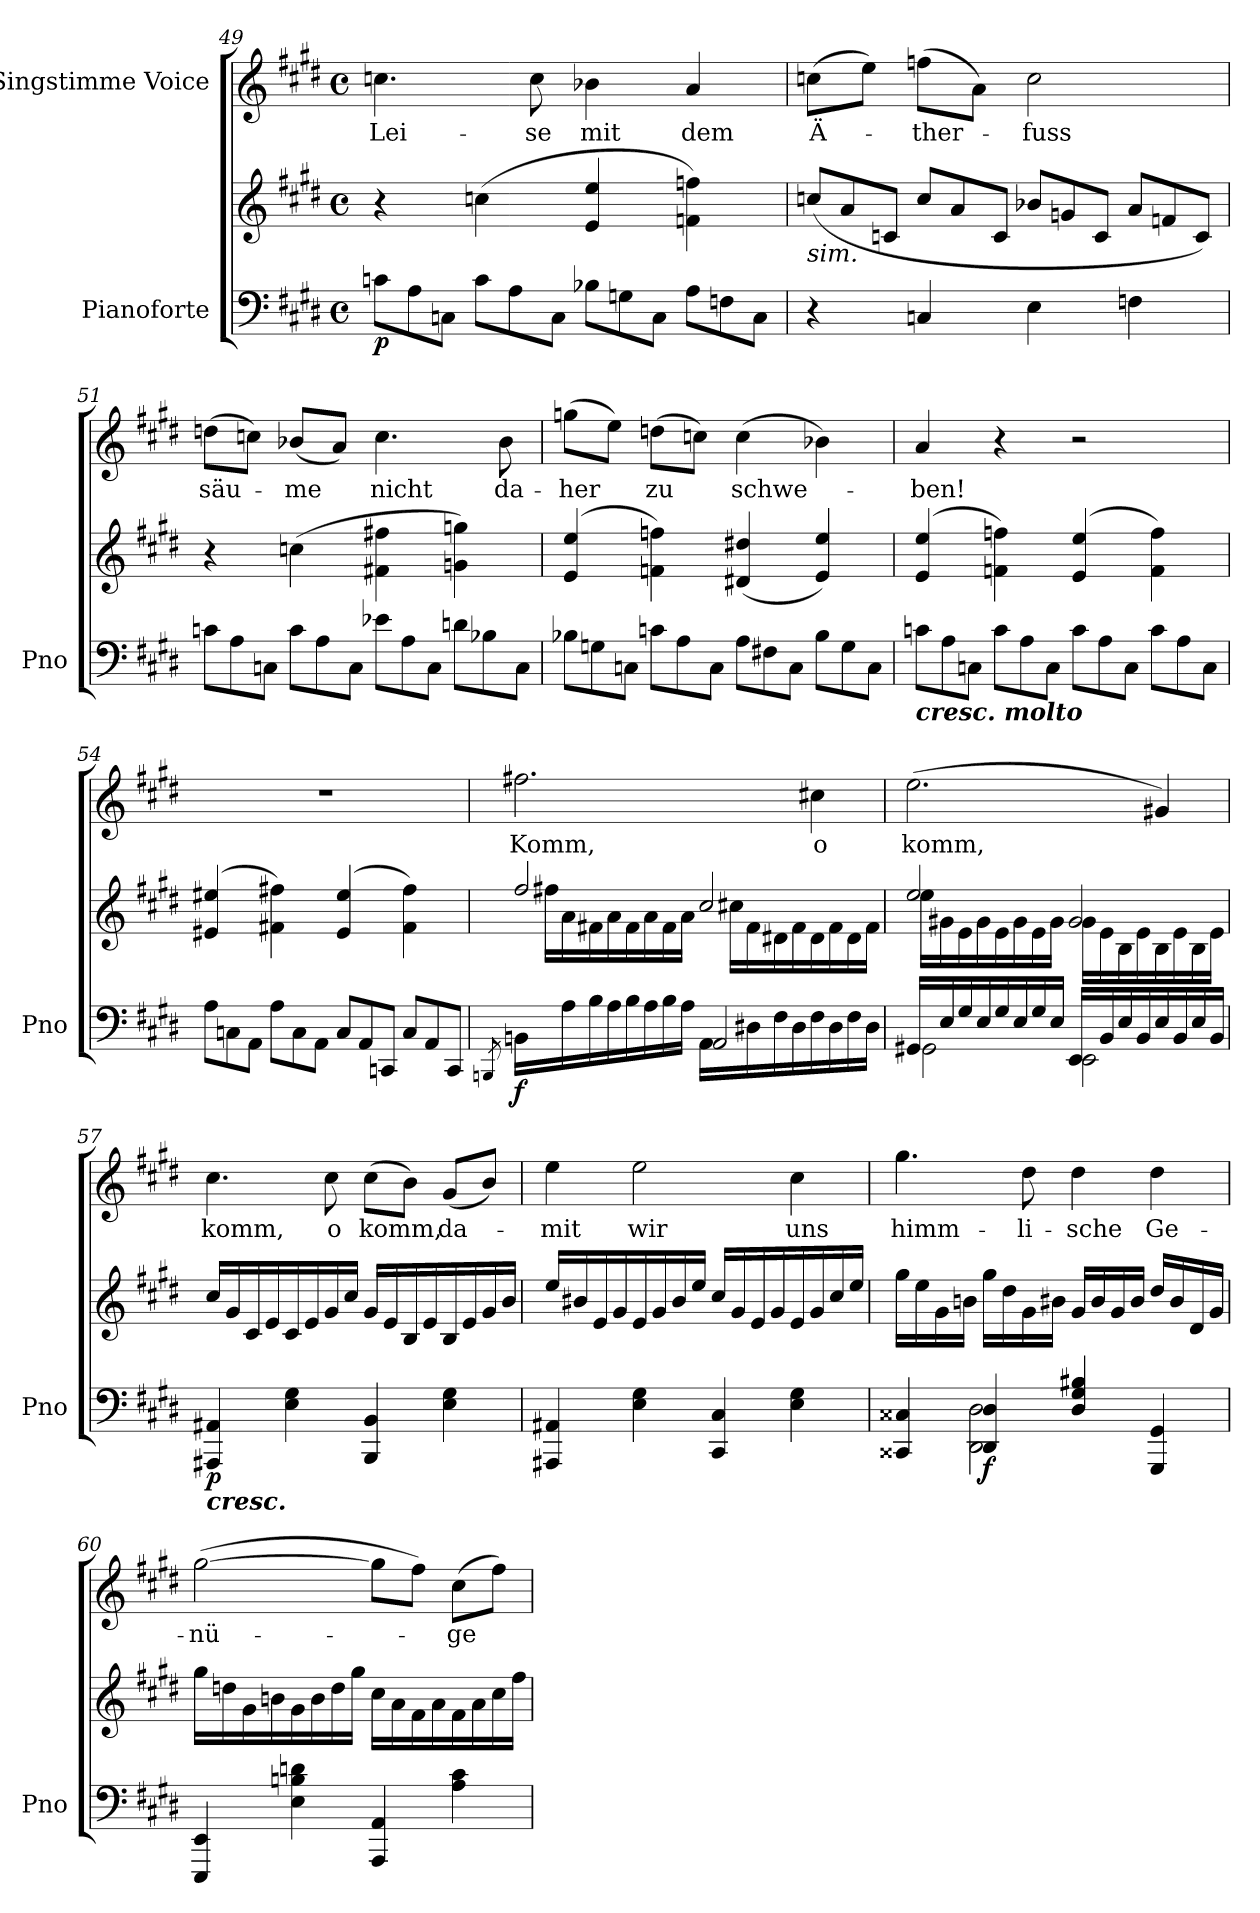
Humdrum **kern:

**kern	**kern	**dynam	**kern	**text
*part2	*part2	*part2	*part1	*part1
*staff3	*staff2	*staff2/3	*staff1	*staff1
*I"Pianoforte	*	*	*I"Singstimme Voice	*
*I'Pno	*	*	*	*
!!LO:LB:g=z
*clefF4	*clefG2	*	*clefG2	*
*k[f#c#g#d#]	*k[f#c#g#d#]	*	*k[f#c#g#d#]	*
*M4/4	*M4/4	*	*M4/4	*
*met(c)	*met(c)	*	*met(c)	*
*Xtuplet	*	*	*	*
=49	=49	=49	=49	=49
!	!	!LO:DY:b=2	!	!LO:LY:b
12cn\L	4r	p	4.ccn\	Lei-
12A\	.	.	.	.
12Cn\J	.	.	.	.
12c\L	(4ccn\	.	.	.
12A\	.	.	.	.
!	!	!	!	!LO:LY:b
.	.	.	8cc\	-se
12C\J	.	.	.	.
!	!	!	!	!LO:LY:b
12B-X\L	4e/ 4ee/	.	4b-X\	mit
12Gn\	.	.	.	.
12C\J	.	.	.	.
!	!	!	!	!LO:LY:b
12A\L	4fn\ 4ffn\)	.	4a/	dem
12Fn\	.	.	.	.
12C\J	.	.	.	.
=50	=50	=50	=50	=50
*	*Xtuplet	*	*	*
!	!LO:TX:b:i:t=sim.	!	!	!
!	!	!	!	!LO:LY:b
4r	(12ccn/L	.	(8ccn\L	Ä-
.	12a/	.	.	.
.	.	.	8ee\J)	.
.	12cn/J	.	.	.
!	!	!	!	!LO:LY:b
4Cn/	12cc/L	.	(8ffn\L	-ther-
.	12a/	.	.	.
.	.	.	8a\J)	.
.	12c/J	.	.	.
!	!	!	!	!LO:LY:b
4E\	12b-X/L	.	2cc\	-fuss
.	12gn/	.	.	.
.	12c/J	.	.	.
4Fn\	12a/L	.	.	.
.	12fn/	.	.	.
.	12c/J)	.	.	.
!!LO:LB:g=z
=51	=51	=51	=51	=51
!	!	!	!	!LO:LY:b
12cn\L	4r	.	(8ddn\L	säu-
12A\	.	.	.	.
.	.	.	8ccn\J)	.
12Cn\J	.	.	.	.
!	!	!	!	!LO:LY:b
12c\L	(4ccn\	.	(8b-X/L	-me
12A\	.	.	.	.
.	.	.	8a/J)	.
12C\J	.	.	.	.
!	!	!	!	!LO:LY:b
12e-X\L	4f#X\ 4ff#X\	.	4.cc\	nicht
12A\	.	.	.	.
12C\J	.	.	.	.
12dn\L	4gn\ 4ggn\)	.	.	.
12B-X\	.	.	.	.
!	!	!	!	!LO:LY:b
.	.	.	8b-\	da-
12C\J	.	.	.	.
!!LO:PB:g=z
=52	=52	=52	=52	=52
!	!	!	!	!LO:LY:b
12B-X\L	(4e/ 4ee/	.	(8ggn\L	-her
12Gn\	.	.	.	.
.	.	.	8ee\J)	.
12Cn\J	.	.	.	.
!	!	!	!	!LO:LY:b
12cn\L	4fn\ 4ffn\)	.	(8ddn\L	zu
12A\	.	.	.	.
.	.	.	8ccn\J)	.
12C\J	.	.	.	.
!	!	!	!	!LO:LY:b
12A\L	(4d#X/ 4dd#X/	.	(4cc\	schwe-
12F#X\	.	.	.	.
12C\J	.	.	.	.
12B-\L	4e/ 4ee/)	.	4b-X\)	.
12G\	.	.	.	.
12C\J	.	.	.	.
=53	=53	=53	=53	=53
!LO:TX:b:Bi:t=cresc. molto	!	!	!	!
!	!	!	!	!LO:LY:b
12cn\L	(4e/ 4ee/	.	4a/	-ben!
12A\	.	.	.	.
12Cn\J	.	.	.	.
12c\L	4fn\ 4ffn\)	.	4r	.
12A\	.	.	.	.
12C\J	.	.	.	.
12c\L	(4e/ 4ee/	.	2r	.
12A\	.	.	.	.
12C\J	.	.	.	.
12c\L	4f\ 4ff\)	.	.	.
12A\	.	.	.	.
12C\J	.	.	.	.
!!LO:LB:g=z
=54	=54	=54	=54	=54
12A\L	(4e#X/ 4ee#X/	.	1r	.
12Cn\	.	.	.	.
12AA\J	.	.	.	.
12A\L	4f#X\ 4ff#X\)	.	.	.
12C\	.	.	.	.
12AA\J	.	.	.	.
12C/L	(4e#/ 4ee#/	.	.	.
12AA/	.	.	.	.
12CCn/J	.	.	.	.
12C/L	4f#\ 4ff#\)	.	.	.
12AA/	.	.	.	.
12CC/J	.	.	.	.
!!LO:LB:g=z
=55	=55	=55	=55	=55
8qBBBn/	.	.	.	.
*^	*^	*	*	*
!	!	!	!	!LO:DY:b=2	!	!LO:LY:b
16BBn\LL	2ryy	2ff#/	16ff#X\LL	f	2.ff#X\	Komm,
16A\	.	.	16a\	.	.	.
16B\	.	.	16f#X\	.	.	.
16A\	.	.	16a\	.	.	.
16B\	.	.	16f#\	.	.	.
16A\	.	.	16a\	.	.	.
16B\	.	.	16f#\	.	.	.
16A\JJ	.	.	16a\JJ	.	.	.
16AA\LL	2AA/	2cc#/	16cc#X\LL	.	.	.
16D#X\	.	.	16f#\	.	.	.
16F#\	.	.	16d#X\	.	.	.
16D#\	.	.	16f#\	.	.	.
!	!	!	!	!	!	!LO:LY:b
16F#\	.	.	16d#\	.	4cc#X\	o
16D#\	.	.	16f#\	.	.	.
16F#\	.	.	16d#\	.	.	.
16D#\JJ	.	.	16f#\JJ	.	.	.
!!LO:LB:g=z
=56	=56	=56	=56	=56	=56	=56
!	!	!	!	!	!	!LO:LY:b
16GG#X/LL	2GG#\	2ee/	16ee\LL	.	(2.ee\	komm,
16E/	.	.	16g#X\	.	.	.
16G#/	.	.	16e\	.	.	.
16E/	.	.	16g#\	.	.	.
16G#/	.	.	16e\	.	.	.
16E/	.	.	16g#\	.	.	.
16G#/	.	.	16e\	.	.	.
16E/JJ	.	.	16g#\JJ	.	.	.
16EE/LL	2EE\	2g#/	16g#\LL	.	.	.
16BB/	.	.	16e\	.	.	.
16E/	.	.	16B\	.	.	.
16BB/	.	.	16e\	.	.	.
16E/	.	.	16B\	.	4g#X/)	.
16BB/	.	.	16e\	.	.	.
16E/	.	.	16B\	.	.	.
16BB/JJ	.	.	16e\JJ	.	.	.
*v	*v	*	*	*	*	*
!!LO:PB:g=z
=57	=57	=57	=57	=57	=57
!LO:TX:b:Bi:t=cresc.	!	!	!	!	!
!	!	!	!LO:DY:b=2	!	!LO:LY:b
*	*v	*v	*	*	*
4AAA#X/ 4AA#X/	16cc#/LL	p	4.cc#\	komm,
.	16g#/	.	.	.
.	16c#/	.	.	.
.	16e/	.	.	.
4E\ 4G#\	16c#/	.	.	.
.	16e/	.	.	.
!	!	!	!	!LO:LY:b
.	16g#/	.	8cc#\	o
.	16cc#/JJ	.	.	.
!	!	!	!	!LO:LY:b
4BBB/ 4BB/	16g#/LL	.	(8cc#\L	komm,
.	16e/	.	.	.
.	16B/	.	8b\J)	.
.	16e/	.	.	.
!	!	!	!	!LO:LY:b
4E\ 4G#\	16B/	.	(8g#/L	da-
.	16e/	.	.	.
.	16g#/	.	8b/J)	.
.	16b/JJ	.	.	.
!!LO:PB:g=z
=58	=58	=58	=58	=58
!	!	!	!	!LO:LY:b
4AAA#X/ 4AA#X/	16ee/LL	.	4ee\	-mit
.	16b#X/	.	.	.
.	16e/	.	.	.
.	16g#/	.	.	.
!	!	!	!	!LO:LY:b
4E\ 4G#\	16e/	.	2ee\	wir
.	16g#/	.	.	.
.	16b#/	.	.	.
.	16ee/JJ	.	.	.
4CC#/ 4C#/	16cc#/LL	.	.	.
.	16g#/	.	.	.
.	16e/	.	.	.
.	16g#/	.	.	.
!	!	!	!	!LO:LY:b
4E\ 4G#\	16e/	.	4cc#\	uns
.	16g#/	.	.	.
.	16cc#/	.	.	.
.	16ee/JJ	.	.	.
=59	=59	=59	=59	=59
*^	*	*	*	*
!	!	!	!	!	!LO:LY:b
4CC##X/ 4C##X/	4ryy	16gg#\LL	.	4.gg#\	himm-
.	.	16ee\	.	.	.
.	.	16g#\	.	.	.
.	.	16bn\JJ	.	.	.
!	!	!	!LO:DY:b=2	!	!
4DD#/ 4D#/	2DD#\ 2D#\	16gg#\LL	f	.	.
.	.	16dd#\	.	.	.
!	!	!	!	!	!LO:LY:b
.	.	16g#\	.	8dd#\	-li-
.	.	16b#X\JJ	.	.	.
!	!	!	!	!	!LO:LY:b
4D#/ 4G#/ 4B#X/	.	16g#/LL	.	4dd#\	-sche
.	.	16b#/	.	.	.
.	.	16g#/	.	.	.
.	.	16b#/JJ	.	.	.
!	!	!	!	!	!LO:LY:b
4GGG#/ 4GG#/	4ryy	16dd#/LL	.	4dd#\	Ge-
.	.	16b#/	.	.	.
.	.	16d#/	.	.	.
.	.	16g#/JJ	.	.	.
*v	*v	*	*	*	*
!!LO:LB:g=z
=60	=60	=60	=60	=60
!	!	!	!	!LO:LY:b
4EEE/ 4EE/	16gg#\LL	.	([2gg#\	-nü-
.	16ddn\	.	.	.
.	16g#\	.	.	.
.	16bn\	.	.	.
4E\ 4Bn\ 4dn\	16g#\	.	.	.
.	16b\	.	.	.
.	16dd\	.	.	.
.	16gg#\JJ	.	.	.
4AAA/ 4AA/	16cc#\LL	.	8gg#\L]	.
.	16a\	.	.	.
.	16f#\	.	8ff#\J)	.
.	16a\	.	.	.
!	!	!	!	!LO:LY:b
4A\ 4c#\	16f#\	.	(8cc#\L	-ge
.	16a\	.	.	.
.	16cc#\	.	8ff#\J)	.
.	16ff#\JJ	.	.	.
=	=	=	=	=
*-	*-	*-	*-	*-
